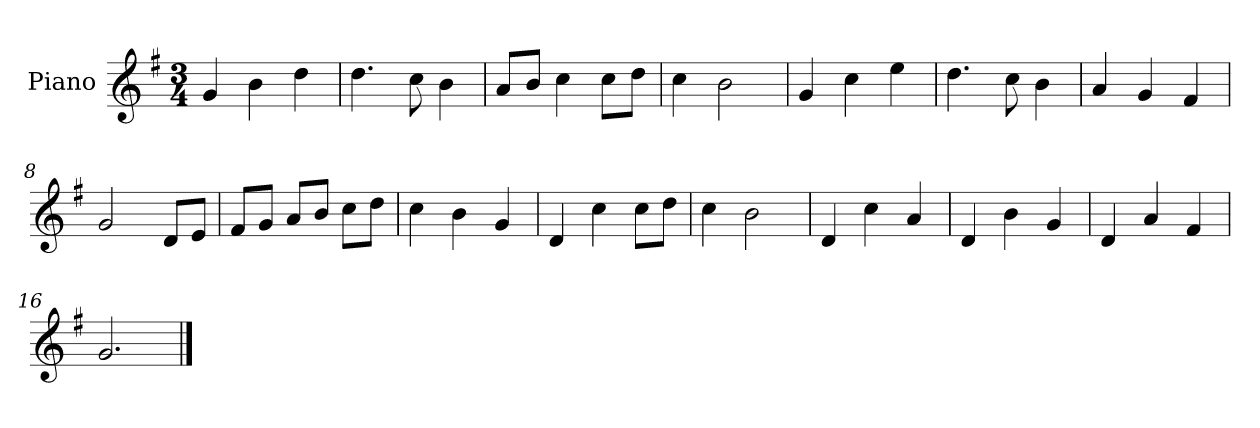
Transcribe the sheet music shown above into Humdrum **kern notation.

**kern
*part1
*staff1
*I"Piano
*I'Pno
*clefG2
*k[f#]
*G:
*M3/4
=1
4g/
4b\
4dd\
=2
4.dd\
8cc\
4b\
=3
8a/L
8b/J
4cc\
8cc\L
8dd\J
=4
4cc\
2b\
=5
4g/
4cc\
4ee\
=6
4.dd\
8cc\
4b\
=7
4a/
4g/
4f#/
=8
2g/
8d/L
8e/J
=9
8f#/L
8g/J
8a/L
8b/J
8cc\L
8dd\J
=10
4cc\
4b\
4g/
=11
4d/
4cc\
8cc\L
8dd\J
=12
4cc\
2b\
=13
4d/
4cc\
4a/
=14
4d/
4b\
4g/
=15
4d/
4a/
4f#/
=16
2.g/
==
*-
